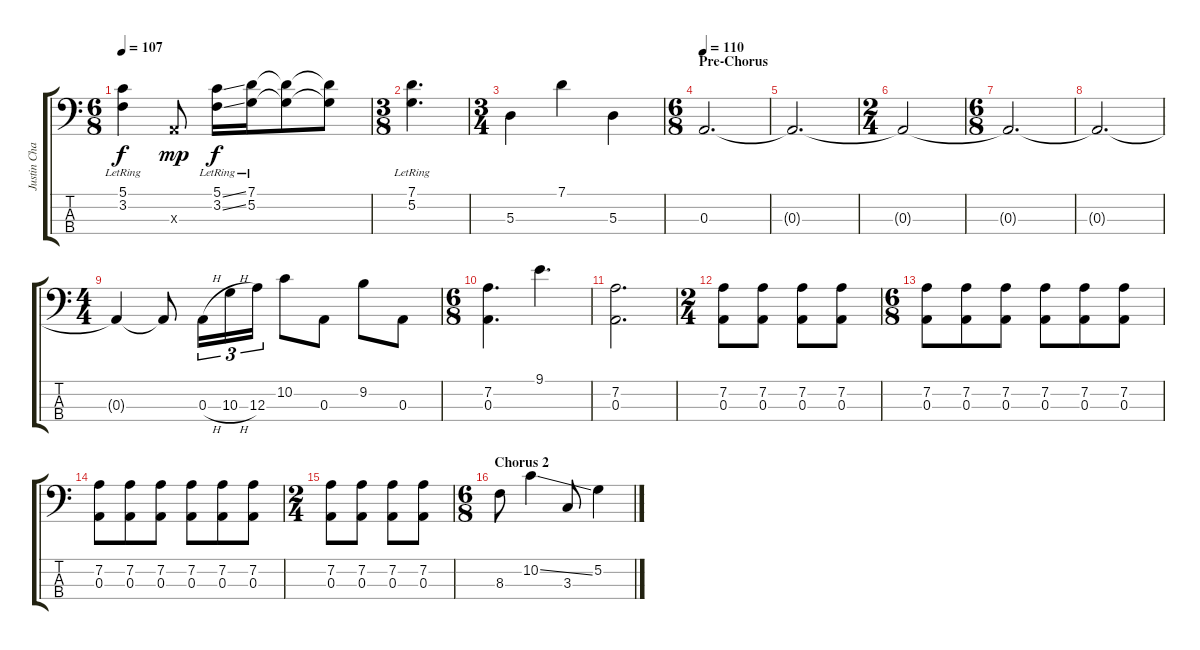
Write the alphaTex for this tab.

\track ("Justin Chancellor" "Justin Cha") {instrument electricbasspick}
\staff {score tabs}
\tuning (G2 D2 A1 D1) {hide}
\ts (6 8)
\tempo 107
\clef f4
\ks c
(5.1{lr} 3.2{lr}).4{dy f} 0.3{x}.8{dy mp} (5.1{ss lr} 3.2{ss}).16{dy f} (7.1{lr} 5.2{lr}).16 (7.1{t} 5.2{t}).8 (7.1{t} 5.2{t}).8 |
\ts (3 8)
(7.1{lr} 5.2{lr}).4{d} |
\ts (3 4)
5.3.4 7.1.4 5.3.4 |
\ts (6 8)
\section ("" "Pre-Chorus")
\tempo 110
0.3.2{d} |
0.3{t}.2{d} |
\ts (2 4)
0.3{t}.2 |
\ts (6 8)
0.3{t}.2{d} |
0.3{t}.2{d} |
\ts (4 4)
0.3{t}.4 0.3{t}.8 0.3{h}.16{tu (3 2)} 10.3{h}.16{tu (3 2)} 12.3.16{tu (3 2)} 10.2.8 0.3.8 9.2.8 0.3.8 |
\ts (6 8)
(7.2 0.3).4{d} 9.1.4{d} |
(7.2 0.3).2{d} |
\ts (2 4)
(7.2 0.3).8 (7.2 0.3).8 (7.2 0.3).8 (7.2 0.3).8 |
\ts (6 8)
(7.2 0.3).8 (7.2 0.3).8 (7.2 0.3).8 (7.2 0.3).8 (7.2 0.3).8 (7.2 0.3).8 |
(7.2 0.3).8 (7.2 0.3).8 (7.2 0.3).8 (7.2 0.3).8 (7.2 0.3).8 (7.2 0.3).8 |
\ts (2 4)
(7.2 0.3).8 (7.2 0.3).8 (7.2 0.3).8 (7.2 0.3).8 |
\ts (6 8)
\section ("" "Chorus 2")
8.3.8 10.2{ss}.4 3.3.8 5.2.4
